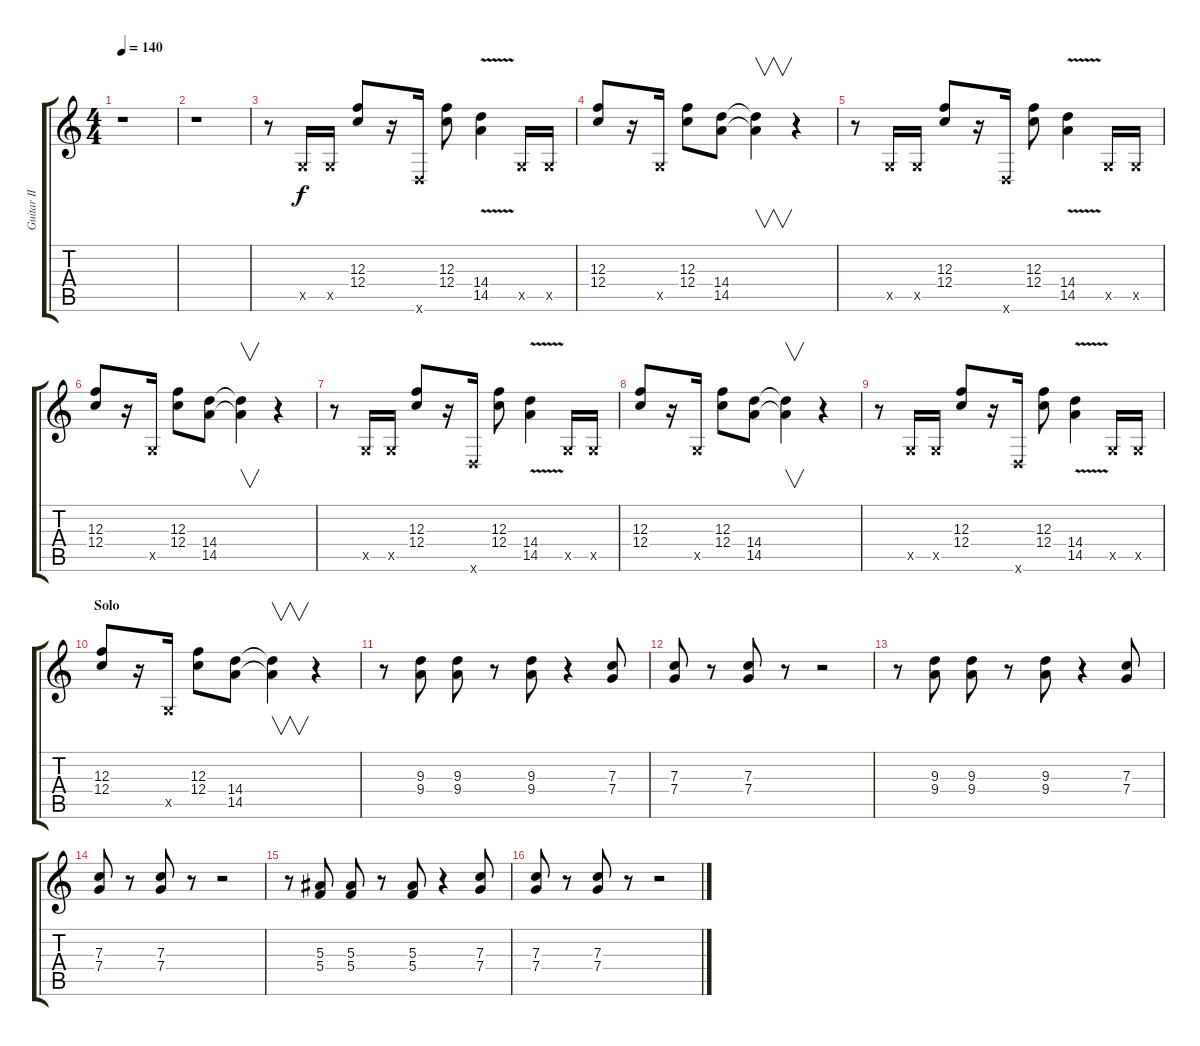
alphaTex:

\track ("Guitar II" "Guitar II") {instrument distortionguitar}
\staff {score tabs}
\tuning (D4 A3 F3 C3 G2 D2) {hide}
\ts (4 4)
\tempo 140
\clef g2
\ks c
r.1{dy f} |
r.1 |
r.8 0.5{x}.16 0.5{x}.16 (12.3 12.4).8 r.16 0.6{x}.16 (12.3 12.4).8 (14.4{v} 14.5{v}).4 0.5{x}.16 0.5{x}.16 |
(12.3 12.4).8 r.16 0.5{x}.16 (12.3 12.4).8 (14.4 14.5).8 (14.4{t} 14.5{t}).4{v} r.4 |
r.8 0.5{x}.16 0.5{x}.16 (12.3 12.4).8 r.16 0.6{x}.16 (12.3 12.4).8 (14.4{v} 14.5{v}).4 0.5{x}.16 0.5{x}.16 |
(12.3 12.4).8 r.16 0.5{x}.16 (12.3 12.4).8 (14.4 14.5).8 (14.4{t} 14.5{t}).4{v} r.4 |
r.8 0.5{x}.16 0.5{x}.16 (12.3 12.4).8 r.16 0.6{x}.16 (12.3 12.4).8 (14.4{v} 14.5{v}).4 0.5{x}.16 0.5{x}.16 |
(12.3 12.4).8 r.16 0.5{x}.16 (12.3 12.4).8 (14.4 14.5).8 (14.4{t} 14.5{t}).4{v} r.4 |
r.8 0.5{x}.16 0.5{x}.16 (12.3 12.4).8 r.16 0.6{x}.16 (12.3 12.4).8 (14.4{v} 14.5{v}).4 0.5{x}.16 0.5{x}.16 |
\section ("" "Solo")
(12.3 12.4).8 r.16 0.5{x}.16 (12.3 12.4).8 (14.4 14.5).8 (14.4{t} 14.5{t}).4{v} r.4 |
r.8 (9.3 9.4).8 (9.3 9.4).8 r.8 (9.3 9.4).8 r.4 (7.3 7.4).8 |
(7.3 7.4).8 r.8 (7.3 7.4).8 r.8 r.2 |
r.8 (9.3 9.4).8 (9.3 9.4).8 r.8 (9.3 9.4).8 r.4 (7.3 7.4).8 |
(7.3 7.4).8 r.8 (7.3 7.4).8 r.8 r.2 |
r.8 (5.3 5.4).8 (5.3 5.4).8 r.8 (5.3 5.4).8 r.4 (7.3 7.4).8 |
(7.3 7.4).8 r.8 (7.3 7.4).8 r.8 r.2
